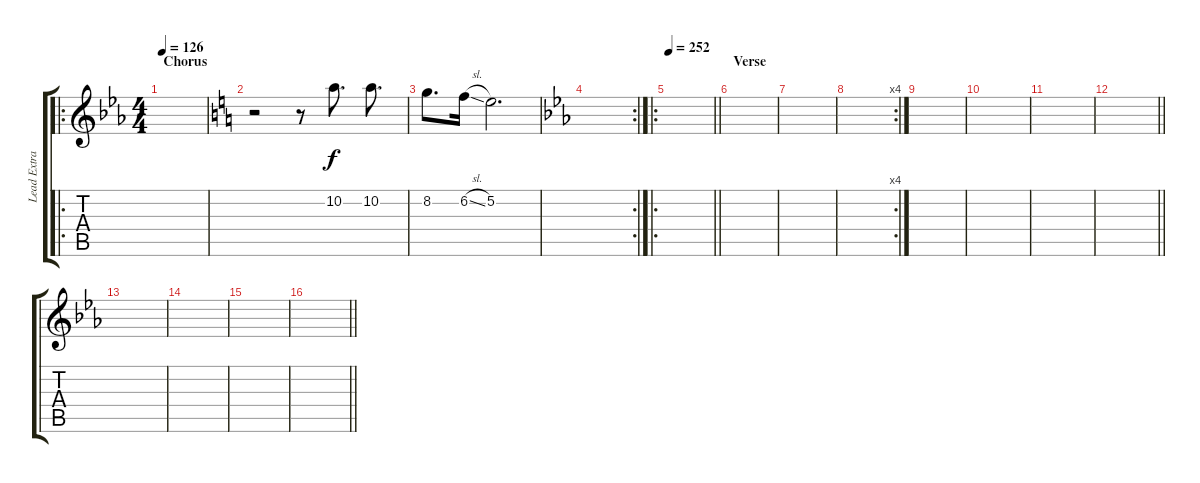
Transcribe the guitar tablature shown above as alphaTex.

\track ("Lead Extra" "Lead Extra") {instrument distortionguitar}
\staff {score tabs}
\tuning (E4 B3 G3 D3 A2 D2) {hide}
\ro
\ts (4 4)
\section ("" "Chorus")
\tempo 126
\clef g2
\ks eb
|
\ks c
r.2 r.8 10.2.8{d dy f} 10.2.8{d} |
8.2.8{d} 6.2{sl}.16 5.2.2{d} |
\rc 2
\ks eb
|
\ro
\tempo 252
\barLineRight lightlight
|
\section ("" "Verse")
|
|
\rc 4
|
|
|
|
\barLineRight lightlight
|
|
|
|
\barLineRight lightlight
